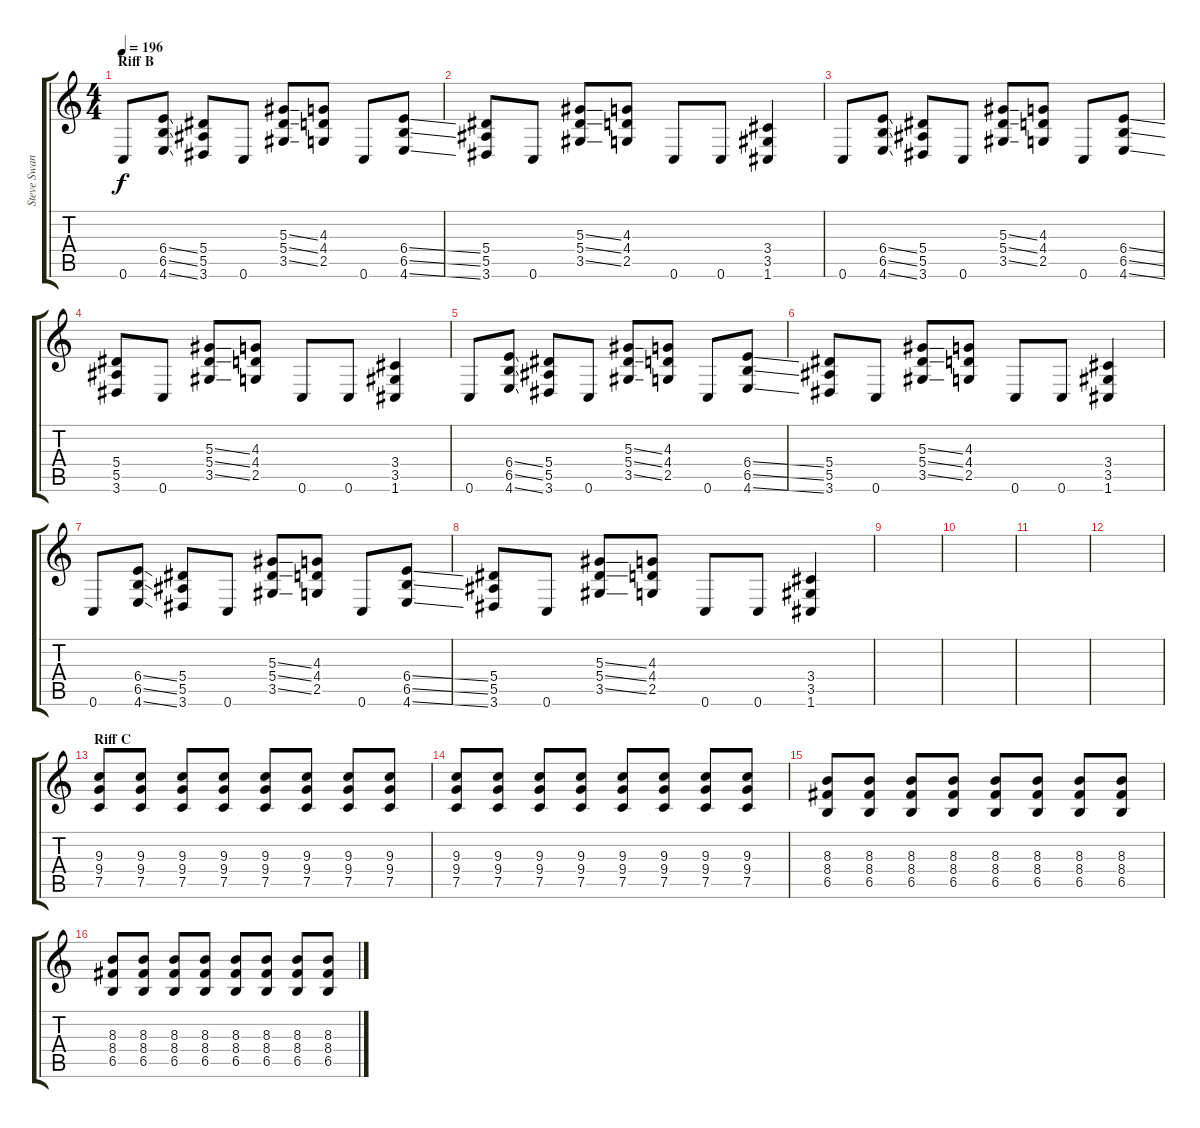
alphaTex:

\track ("Steve Swanson" "Steve Swan") {instrument distortionguitar}
\staff {score tabs}
\tuning (C4 G3 Eb3 Bb2 F2 C2) {hide}
\ts (4 4)
\section ("" "Riff B")
\tempo 196
\clef g2
\ks c
0.6.8{dy f} (6.4{ss} 6.5{ss} 4.6{ss}).8 (5.4 5.5 3.6).8 0.6.8 (5.3{ss} 5.4{ss} 3.5{ss}).8 (4.3 4.4 2.5).8 0.6.8 (6.4{ss} 6.5{ss} 4.6{ss}).8 |
(5.4 5.5 3.6).8 0.6.8 (5.3{ss} 5.4{ss} 3.5{ss}).8 (4.3 4.4 2.5).8 0.6.8 0.6.8 (3.4 3.5 1.6).4 |
0.6.8 (6.4{ss} 6.5{ss} 4.6{ss}).8 (5.4 5.5 3.6).8 0.6.8 (5.3{ss} 5.4{ss} 3.5{ss}).8 (4.3 4.4 2.5).8 0.6.8 (6.4{ss} 6.5{ss} 4.6{ss}).8 |
(5.4 5.5 3.6).8 0.6.8 (5.3{ss} 5.4{ss} 3.5{ss}).8 (4.3 4.4 2.5).8 0.6.8 0.6.8 (3.4 3.5 1.6).4 |
0.6.8 (6.4{ss} 6.5{ss} 4.6{ss}).8 (5.4 5.5 3.6).8 0.6.8 (5.3{ss} 5.4{ss} 3.5{ss}).8 (4.3 4.4 2.5).8 0.6.8 (6.4{ss} 6.5{ss} 4.6{ss}).8 |
(5.4 5.5 3.6).8 0.6.8 (5.3{ss} 5.4{ss} 3.5{ss}).8 (4.3 4.4 2.5).8 0.6.8 0.6.8 (3.4 3.5 1.6).4 |
0.6.8 (6.4{ss} 6.5{ss} 4.6{ss}).8 (5.4 5.5 3.6).8 0.6.8 (5.3{ss} 5.4{ss} 3.5{ss}).8 (4.3 4.4 2.5).8 0.6.8 (6.4{ss} 6.5{ss} 4.6{ss}).8 |
(5.4 5.5 3.6).8 0.6.8 (5.3{ss} 5.4{ss} 3.5{ss}).8 (4.3 4.4 2.5).8 0.6.8 0.6.8 (3.4 3.5 1.6).4 |
|
|
|
|
\section ("" "Riff C")
(9.3 9.4 7.5).8 (9.3 9.4 7.5).8 (9.3 9.4 7.5).8 (9.3 9.4 7.5).8 (9.3 9.4 7.5).8 (9.3 9.4 7.5).8 (9.3 9.4 7.5).8 (9.3 9.4 7.5).8 |
(9.3 9.4 7.5).8 (9.3 9.4 7.5).8 (9.3 9.4 7.5).8 (9.3 9.4 7.5).8 (9.3 9.4 7.5).8 (9.3 9.4 7.5).8 (9.3 9.4 7.5).8 (9.3 9.4 7.5).8 |
(8.3 8.4 6.5).8 (8.3 8.4 6.5).8 (8.3 8.4 6.5).8 (8.3 8.4 6.5).8 (8.3 8.4 6.5).8 (8.3 8.4 6.5).8 (8.3 8.4 6.5).8 (8.3 8.4 6.5).8 |
(8.3 8.4 6.5).8 (8.3 8.4 6.5).8 (8.3 8.4 6.5).8 (8.3 8.4 6.5).8 (8.3 8.4 6.5).8 (8.3 8.4 6.5).8 (8.3 8.4 6.5).8 (8.3 8.4 6.5).8
